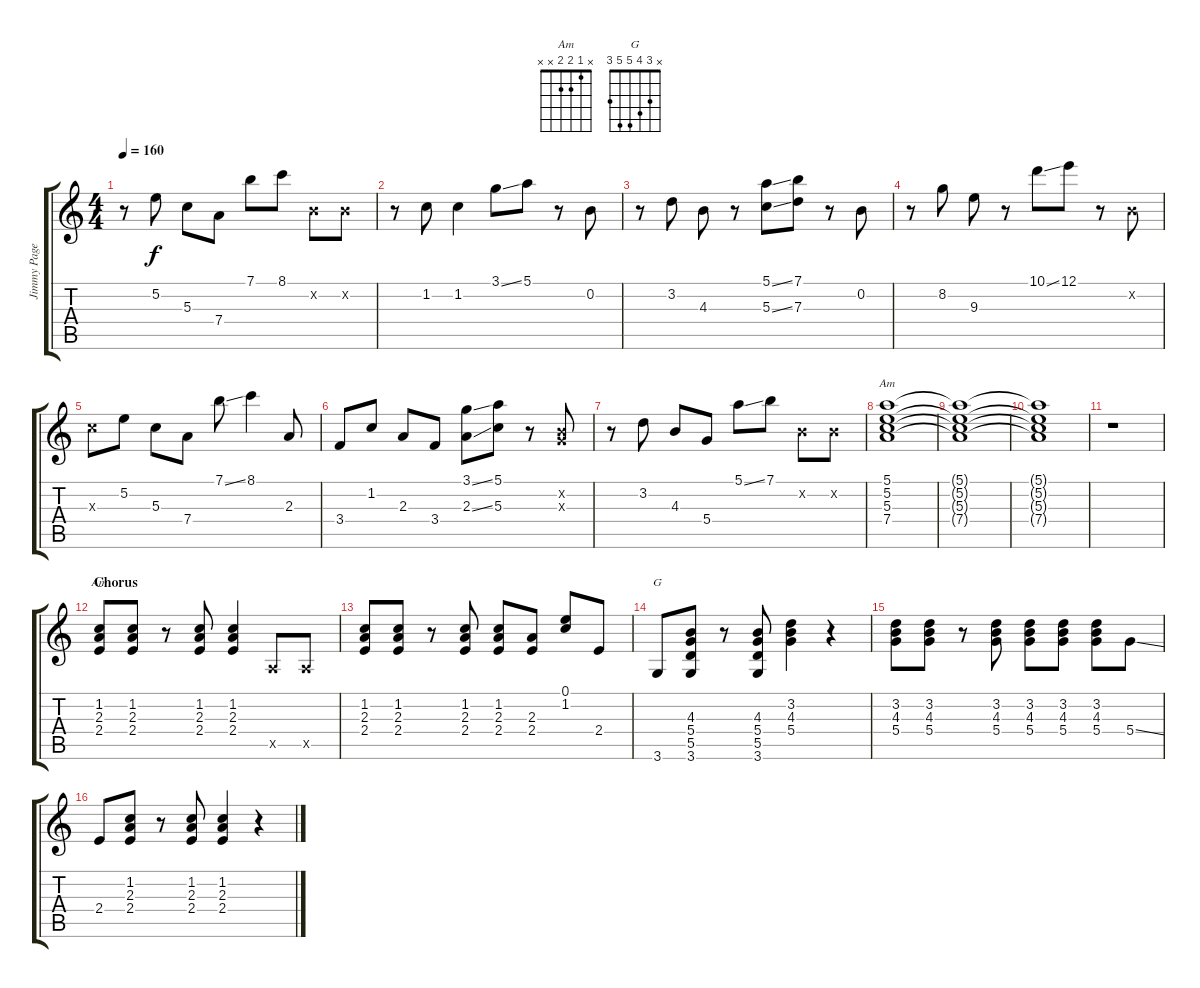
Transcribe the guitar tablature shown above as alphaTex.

\track ("Jimmy Page - Rhythm Guitar" "Jimmy Page") {instrument electricguitarclean}
\staff {score tabs}
\tuning (E4 B3 G3 D3 A2 E2) {hide}
\chord ("Am" 5 5 5 7 x x) {firstfret 5}
\chord ("Am" x 1 2 2 x x)
\chord ("G" x 3 4 5 5 3)
\ts (4 4)
\tempo 160
\clef g2
\ks c
r.8{dy f} 5.2.8 5.3.8 7.4.8 7.1.8 8.1.8 0.2{x}.8 0.2{x}.8 |
r.8 1.2.8 1.2.4 3.1{ss}.8 5.1.8 r.8 0.2.8 |
r.8 3.2.8 4.3.8 r.8 (5.1{ss} 5.3{ss}).8 (7.1 7.3).8 r.8 0.2.8 |
r.8 8.2.8 9.3.8 r.8 10.1{ss}.8 12.1.8 r.8 0.2{x}.8 |
5.3{x}.8 5.2.8 5.3.8 7.4.8 7.1{ss}.8 8.1.4 2.3.8 |
3.4.8 1.2.8 2.3.8 3.4.8 (3.1{ss} 2.3{ss}).8 (5.1 5.3).8 r.8 (0.2{x} 0.3{x}).8 |
r.8 3.2.8 4.3.8 5.4.8 5.1{ss}.8 7.1.8 0.2{x}.8 0.2{x}.8 |
(5.1 5.2 5.3 7.4).1{ch "Am"} |
(5.1{t} 5.2{t} 5.3{t} 7.4{t}).1 |
(5.1{t} 5.2{t} 5.3{t} 7.4{t}).1 |
r.1 |
\section ("" "Chorus")
(1.2 2.3 2.4).8{ch "Am"} (1.2 2.3 2.4).8 r.8 (1.2 2.3 2.4).8 (1.2 2.3 2.4).4 0.5{x}.8 0.5{x}.8 |
(1.2 2.3 2.4).8 (1.2 2.3 2.4).8 r.8 (1.2 2.3 2.4).8 (1.2 2.3 2.4).8 (2.3 2.4).8 (0.1 1.2).8 2.4.8 |
3.6.8{ch "G"} (4.3 5.4 5.5 3.6).8 r.8 (4.3 5.4 5.5 3.6).8 (3.2 4.3 5.4).4 r.4 |
(3.2 4.3 5.4).8 (3.2 4.3 5.4).8 r.8 (3.2 4.3 5.4).8 (3.2 4.3 5.4).8 (3.2 4.3 5.4).8 (3.2 4.3 5.4).8 5.4{ss}.8 |
2.4.8 (1.2 2.3 2.4).8 r.8 (1.2 2.3 2.4).8 (1.2 2.3 2.4).4 r.4
